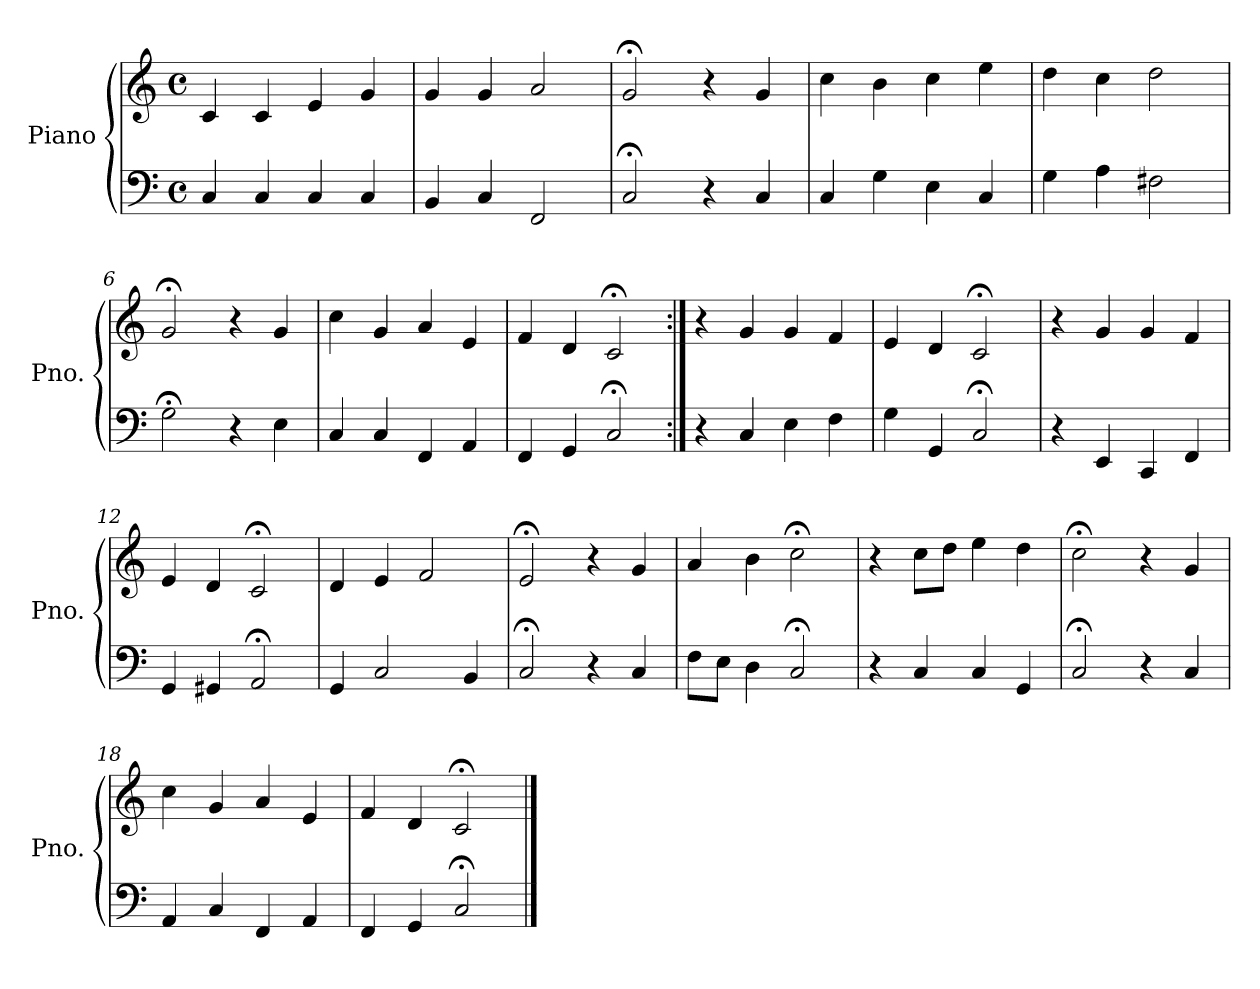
**kern	**kern
*part1	*part1
*staff2	*staff1
*I"Piano	*
*I'Pno.	*
*clefF4	*clefG2
*k[]	*k[]
*M4/4	*M4/4
*met(c)	*met(c)
=1	=1
4C/	4c/
4C/	4c/
4C/	4e/
4C/	4g/
=2	=2
4BB/	4g/
4C/	4g/
2FF/	2a/
=3	=3
2C;</	2g;</
4r	4r
4C/	4g/
=4	=4
4C/	4cc\
4G\	4b\
4E\	4cc\
4C/	4ee\
=5	=5
4G\	4dd\
4A\	4cc\
2F#X\	2dd\
=6	=6
2G;<\	2g;</
4r	4r
4E\	4g/
=7	=7
4C/	4cc\
4C/	4g/
4FF/	4a/
4AA/	4e/
=8	=8
4FF/	4f/
4GG/	4d/
2C;</	2c;</
!!LO:LB:g=z
=9:|!	=9:|!
4r	4r
4C/	4g/
4E\	4g/
4F\	4f/
=10	=10
4G\	4e/
4GG/	4d/
2C;</	2c;</
=11	=11
4r	4r
4EE/	4g/
4CC/	4g/
4FF/	4f/
=12	=12
4GG/	4e/
4GG#X/	4d/
2AA;</	2c;</
=13	=13
4GG/	4d/
2C/	4e/
.	2f/
4BB/	.
=14	=14
2C;</	2e;</
4r	4r
4C/	4g/
=15	=15
8F\L	4a/
8E\J	.
4D\	4b\
2C;</	2cc;<\
=16	=16
4r	4r
4C/	8cc\L
.	8dd\J
4C/	4ee\
4GG/	4dd\
!!LO:LB:g=z
=17	=17
2C;</	2cc;<\
4r	4r
4C/	4g/
=18	=18
4AA/	4cc\
4C/	4g/
4FF/	4a/
4AA/	4e/
=19	=19
4FF/	4f/
4GG/	4d/
2C;</	2c;</
==	==
*-	*-
